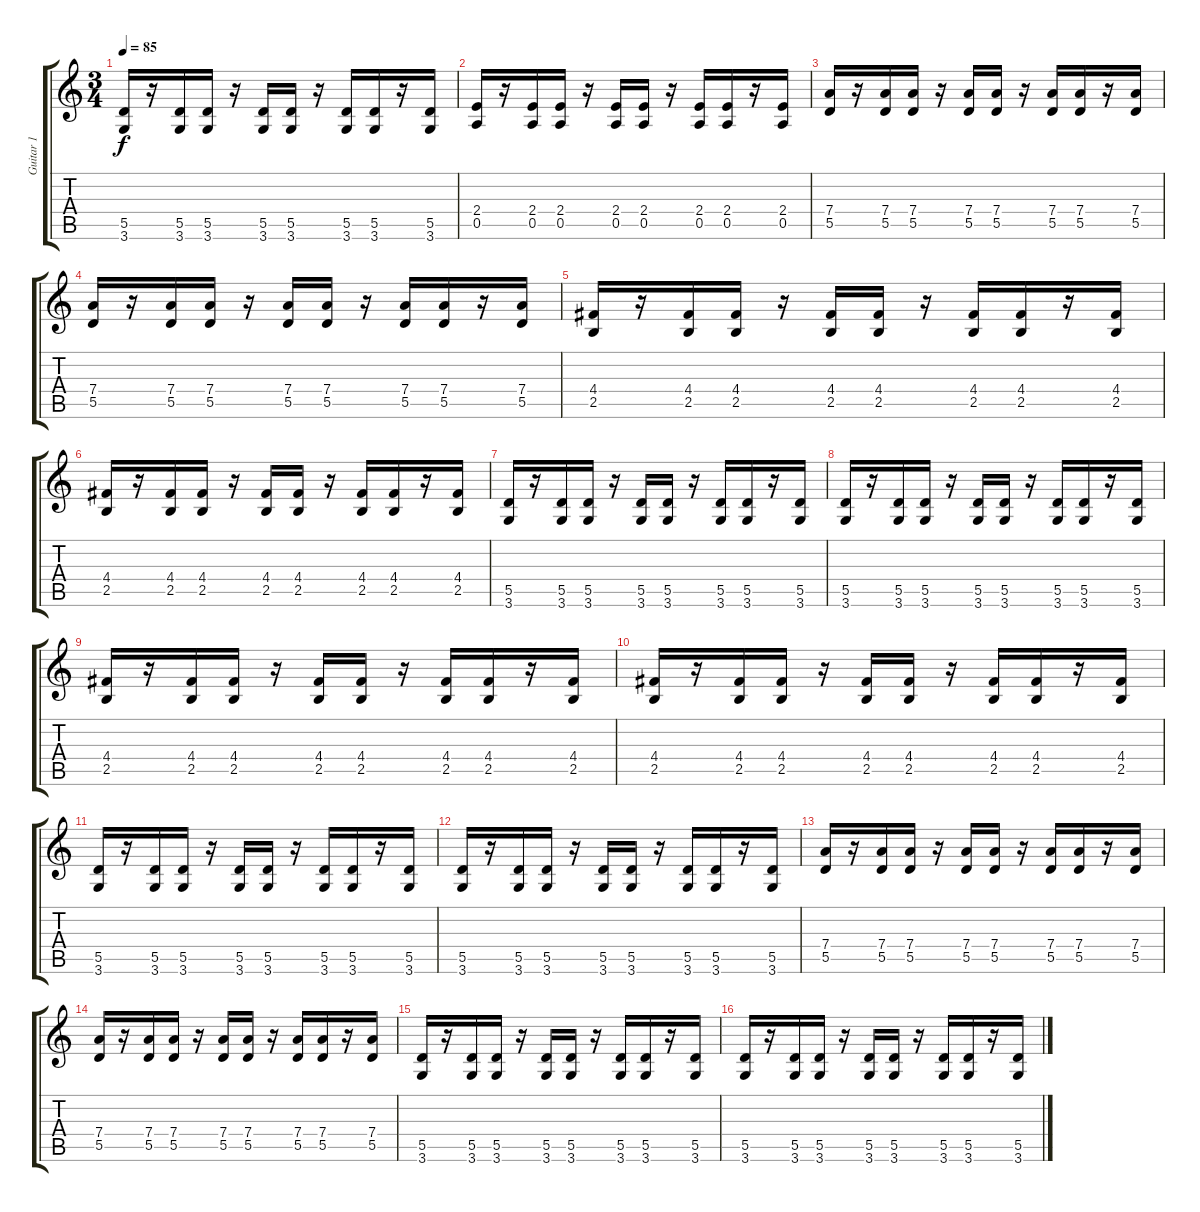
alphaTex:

\track ("Guitar 1" "Guitar 1") {instrument electricguitarmuted}
\staff {score tabs}
\tuning (E4 B3 G3 D3 A2 E2) {hide}
\ts (3 4)
\tempo 85
\clef g2
\ks c
(5.5 3.6).16{dy f} r.16 (5.5 3.6).16 (5.5 3.6).16 r.16 (5.5 3.6).16 (5.5 3.6).16 r.16 (5.5 3.6).16 (5.5 3.6).16 r.16 (5.5 3.6).16 |
(2.4 0.5).16 r.16 (2.4 0.5).16 (2.4 0.5).16 r.16 (2.4 0.5).16 (2.4 0.5).16 r.16 (2.4 0.5).16 (2.4 0.5).16 r.16 (2.4 0.5).16 |
(7.4 5.5).16 r.16 (7.4 5.5).16 (7.4 5.5).16 r.16 (7.4 5.5).16 (7.4 5.5).16 r.16 (7.4 5.5).16 (7.4 5.5).16 r.16 (7.4 5.5).16 |
(7.4 5.5).16 r.16 (7.4 5.5).16 (7.4 5.5).16 r.16 (7.4 5.5).16 (7.4 5.5).16 r.16 (7.4 5.5).16 (7.4 5.5).16 r.16 (7.4 5.5).16 |
(4.4 2.5).16 r.16 (4.4 2.5).16 (4.4 2.5).16 r.16 (4.4 2.5).16 (4.4 2.5).16 r.16 (4.4 2.5).16 (4.4 2.5).16 r.16 (4.4 2.5).16 |
(4.4 2.5).16 r.16 (4.4 2.5).16 (4.4 2.5).16 r.16 (4.4 2.5).16 (4.4 2.5).16 r.16 (4.4 2.5).16 (4.4 2.5).16 r.16 (4.4 2.5).16 |
(5.5 3.6).16 r.16 (5.5 3.6).16 (5.5 3.6).16 r.16 (5.5 3.6).16 (5.5 3.6).16 r.16 (5.5 3.6).16 (5.5 3.6).16 r.16 (5.5 3.6).16 |
(5.5 3.6).16 r.16 (5.5 3.6).16 (5.5 3.6).16 r.16 (5.5 3.6).16 (5.5 3.6).16 r.16 (5.5 3.6).16 (5.5 3.6).16 r.16 (5.5 3.6).16 |
(4.4 2.5).16 r.16 (4.4 2.5).16 (4.4 2.5).16 r.16 (4.4 2.5).16 (4.4 2.5).16 r.16 (4.4 2.5).16 (4.4 2.5).16 r.16 (4.4 2.5).16 |
(4.4 2.5).16 r.16 (4.4 2.5).16 (4.4 2.5).16 r.16 (4.4 2.5).16 (4.4 2.5).16 r.16 (4.4 2.5).16 (4.4 2.5).16 r.16 (4.4 2.5).16 |
(5.5 3.6).16 r.16 (5.5 3.6).16 (5.5 3.6).16 r.16 (5.5 3.6).16 (5.5 3.6).16 r.16 (5.5 3.6).16 (5.5 3.6).16 r.16 (5.5 3.6).16 |
(5.5 3.6).16 r.16 (5.5 3.6).16 (5.5 3.6).16 r.16 (5.5 3.6).16 (5.5 3.6).16 r.16 (5.5 3.6).16 (5.5 3.6).16 r.16 (5.5 3.6).16 |
(7.4 5.5).16 r.16 (7.4 5.5).16 (7.4 5.5).16 r.16 (7.4 5.5).16 (7.4 5.5).16 r.16 (7.4 5.5).16 (7.4 5.5).16 r.16 (7.4 5.5).16 |
(7.4 5.5).16 r.16 (7.4 5.5).16 (7.4 5.5).16 r.16 (7.4 5.5).16 (7.4 5.5).16 r.16 (7.4 5.5).16 (7.4 5.5).16 r.16 (7.4 5.5).16 |
(5.5 3.6).16 r.16 (5.5 3.6).16 (5.5 3.6).16 r.16 (5.5 3.6).16 (5.5 3.6).16 r.16 (5.5 3.6).16 (5.5 3.6).16 r.16 (5.5 3.6).16 |
(5.5 3.6).16 r.16 (5.5 3.6).16 (5.5 3.6).16 r.16 (5.5 3.6).16 (5.5 3.6).16 r.16 (5.5 3.6).16 (5.5 3.6).16 r.16 (5.5 3.6).16
